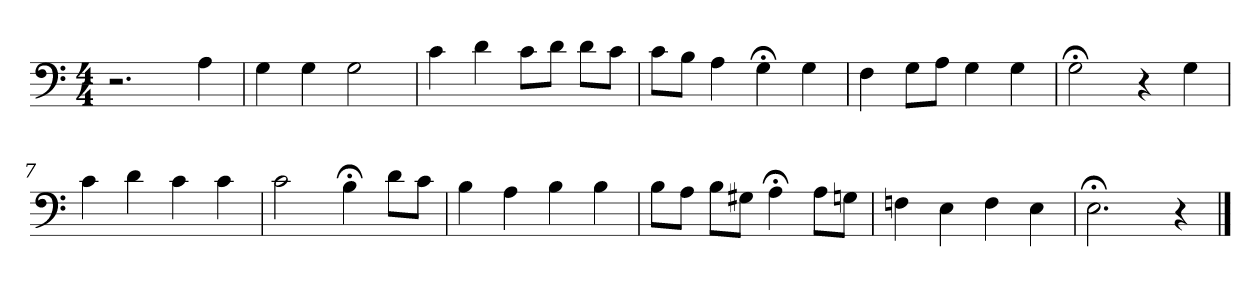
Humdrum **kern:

**kern
*part1
*staff1
*clefF4
*k[]
*C:
*M4/4
=1
2.r
4A
=2
4G
4G
2G
=3
4c
4d
8c\L
8d\J
8d\L
8c\J
=4
8c\L
8B\J
4A
4G;<
4G
=5
4F
8G\L
8A\J
4G
4G
=6
2G;<
4r
4G
=7
4c
4d
4c
4c
=8
2c
4B;<
8d\L
8c\J
=9
4B
4A
4B
4B
=10
8B\L
8A\J
8B\L
8G#X\J
4A;<
8A\L
8Gn\J
=11
4Fn
4E
4F
4E
=12
2.E;<
4r
==
*-
